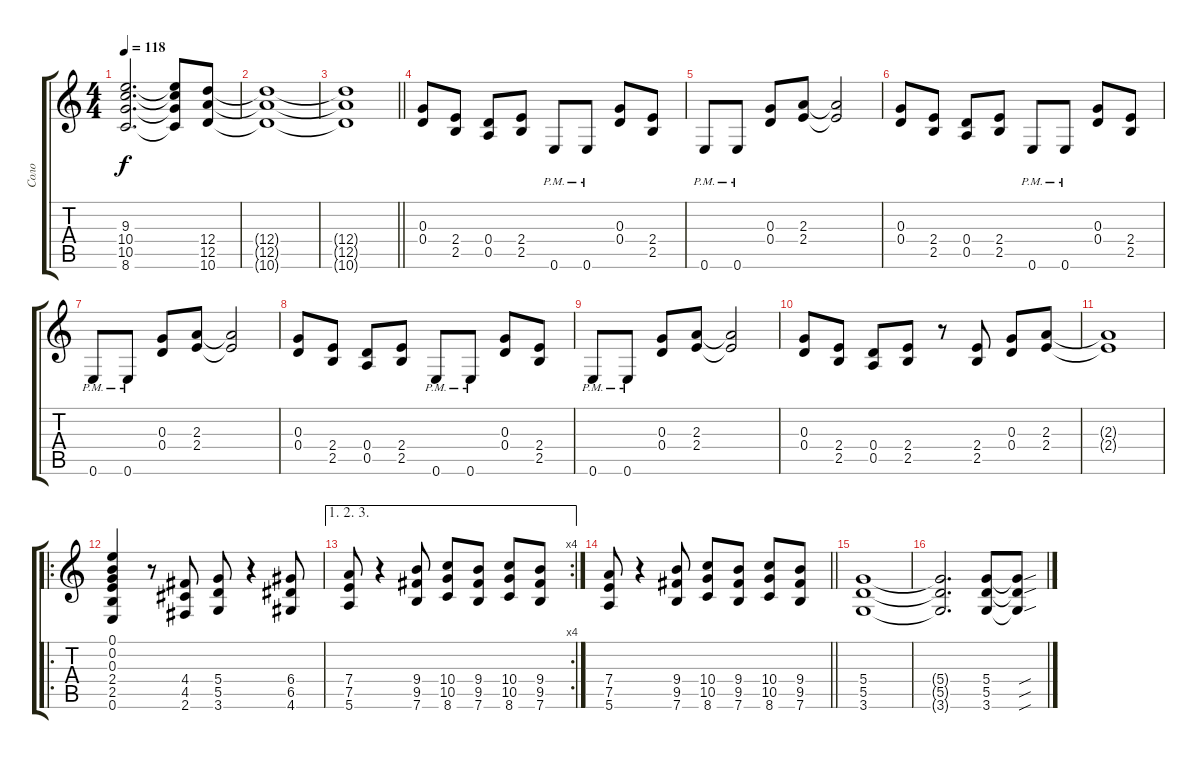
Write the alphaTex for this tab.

\track ("Соло" "Соло") {instrument distortionguitar}
\staff {score tabs}
\tuning (E4 B3 G3 D3 A2 E2) {hide}
\ts (4 4)
\tempo 118
\clef g2
\ks c
(9.3{t} 10.4{t} 10.5{t} 8.6{t}).2{d dy f} (9.3{t} 10.4{t} 10.5{t} 8.6{t}).8 (12.4 12.5 10.6).8 |
(12.4{t} 12.5{t} 10.6{t}).1 |
\barLineRight lightlight
(12.4{t} 12.5{t} 10.6{t}).1 |
(0.3 0.4).8 (2.4 2.5).8 (0.4 0.5).8 (2.4 2.5).8 0.6{pm}.8 0.6{pm}.8 (0.3 0.4).8 (2.4 2.5).8 |
0.6{pm}.8 0.6{pm}.8 (0.3 0.4).8 (2.3 2.4).8 (2.3{t} 2.4{t}).2 |
(0.3 0.4).8 (2.4 2.5).8 (0.4 0.5).8 (2.4 2.5).8 0.6{pm}.8 0.6{pm}.8 (0.3 0.4).8 (2.4 2.5).8 |
0.6{pm}.8 0.6{pm}.8 (0.3 0.4).8 (2.3 2.4).8 (2.3{t} 2.4{t}).2 |
(0.3 0.4).8 (2.4 2.5).8 (0.4 0.5).8 (2.4 2.5).8 0.6{pm}.8 0.6{pm}.8 (0.3 0.4).8 (2.4 2.5).8 |
0.6{pm}.8 0.6{pm}.8 (0.3 0.4).8 (2.3 2.4).8 (2.3{t} 2.4{t}).2 |
(0.3 0.4).8 (2.4 2.5).8 (0.4 0.5).8 (2.4 2.5).8 r.8 (2.4 2.5).8 (0.3 0.4).8 (2.3 2.4).8 |
(2.3{t} 2.4{t}).1 |
\ro
(0.1 0.2 0.3 2.4 2.5 0.6).4 r.8 (4.4 4.5 2.6).8 (5.4 5.5 3.6).8 r.4 (6.4 6.5 4.6).8 |
\ae (1 2 3)
\rc 4
(7.4 7.5 5.6).8 r.4 (9.4 9.5 7.6).8 (10.4 10.5 8.6).8 (9.4 9.5 7.6).8 (10.4 10.5 8.6).8 (9.4 9.5 7.6).8 |
\barLineRight lightlight
(7.4 7.5 5.6).8 r.4 (9.4 9.5 7.6).8 (10.4 10.5 8.6).8 (9.4 9.5 7.6).8 (10.4 10.5 8.6).8 (9.4 9.5 7.6).8 |
(5.4 5.5 3.6).1 |
(5.4{t} 5.5{t} 3.6{t}).2{d} (5.4 5.5 3.6).8 (5.4{sou t} 5.5{sou t} 3.6{sou t}).8
